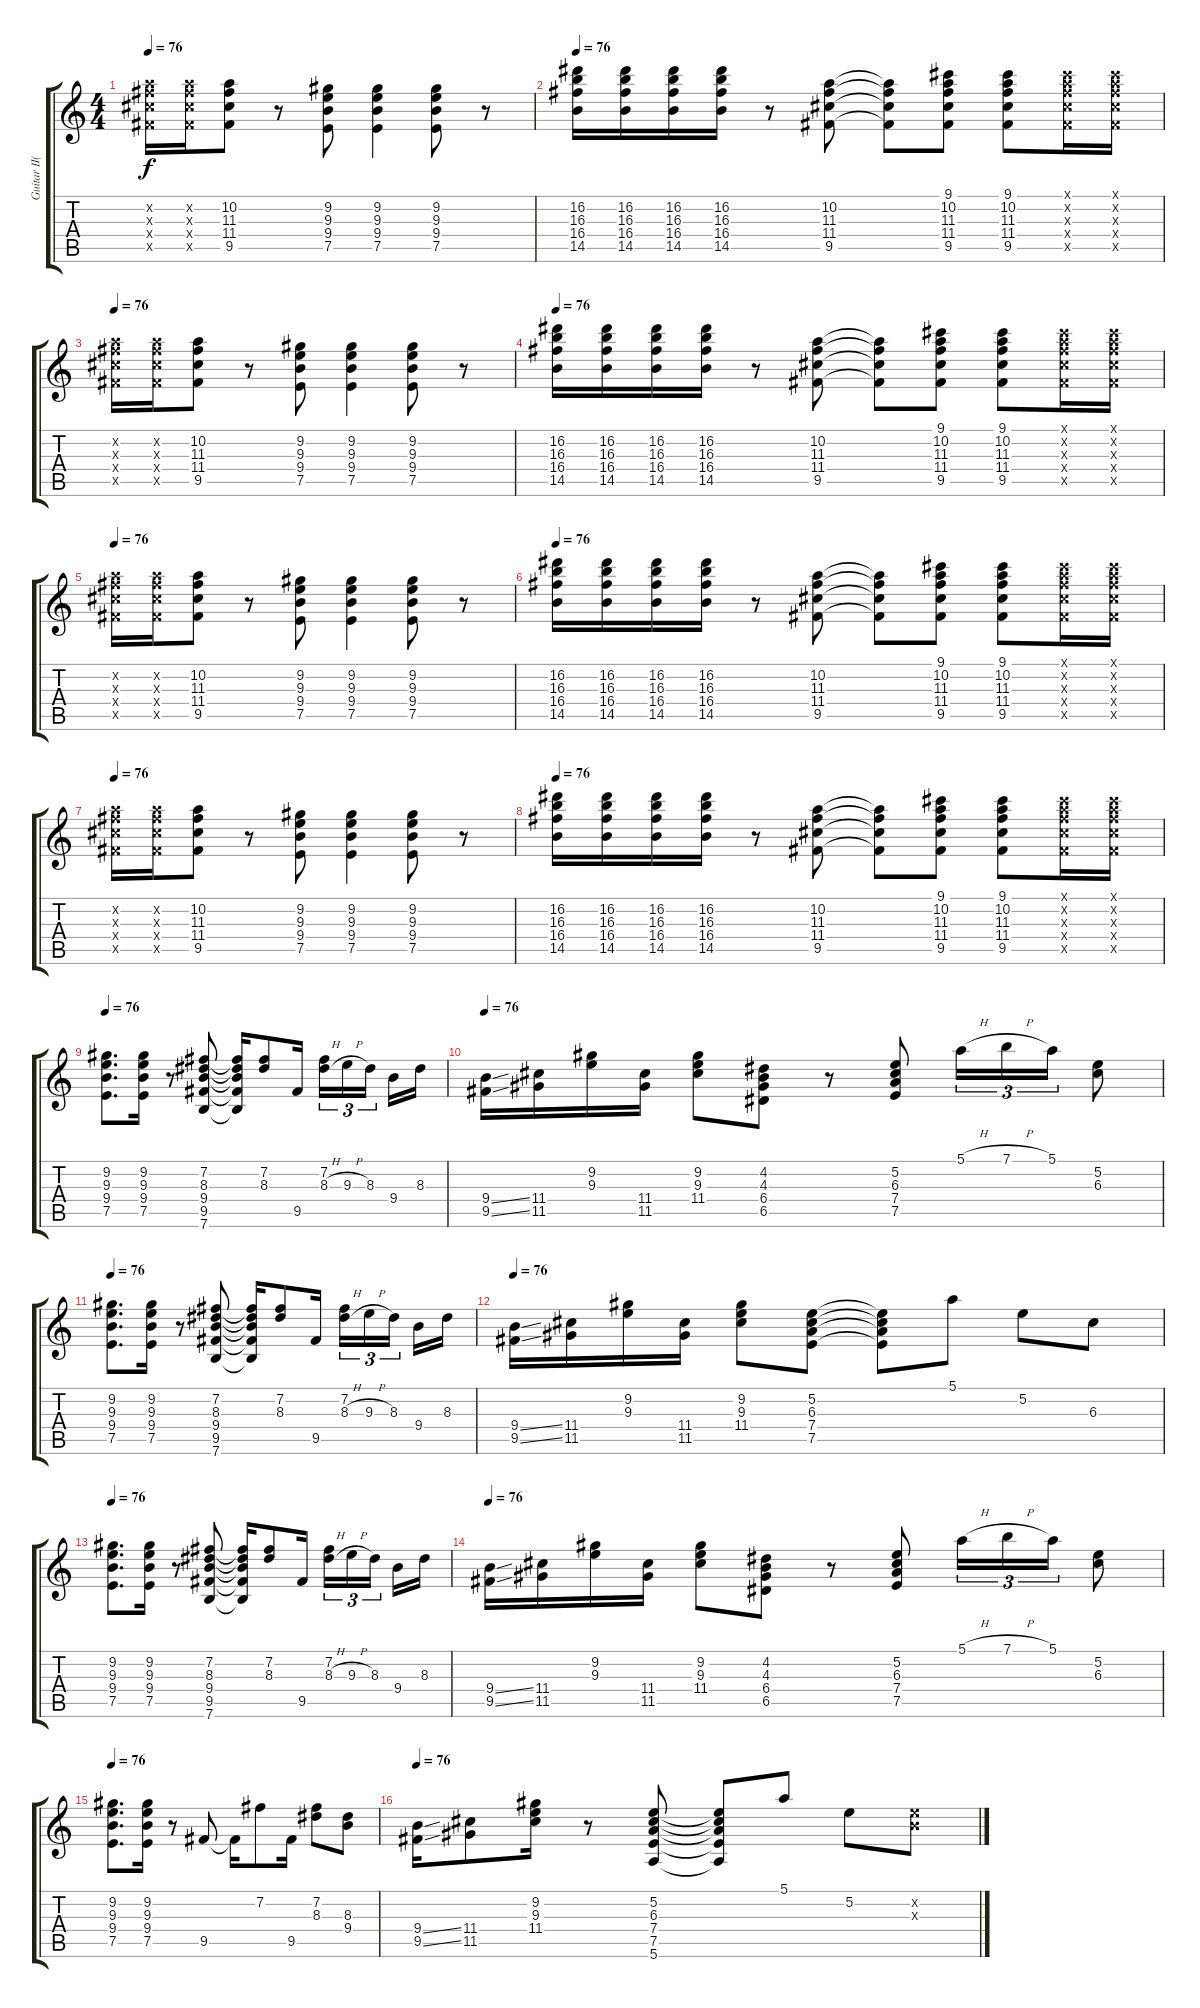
\track ("Guitar II(Slight Distortion)" "Guitar II(") {instrument electricguitarjazz}
\staff {score tabs}
\tuning (E4 B3 G3 D3 A2 E2) {hide}
\ts (4 4)
\tempo 76
\clef g2
\ks c
(10.2{x} 11.3{x} 11.4{x} 9.5{x}).16{dy f} (10.2{x} 11.3{x} 11.4{x} 9.5{x}).16 (10.2 11.3 11.4 9.5).8 r.8 (9.2 9.3 9.4 7.5).8 (9.2 9.3 9.4 7.5).4 (9.2 9.3 9.4 7.5).8 r.8 |
\tempo 76
(16.2 16.3 16.4 14.5).16 (16.2 16.3 16.4 14.5).16 (16.2 16.3 16.4 14.5).16 (16.2 16.3 16.4 14.5).16 r.8 (10.2 11.3 11.4 9.5).8 (10.2{t} 11.3{t} 11.4{t} 9.5{t}).8 (9.1 10.2 11.3 11.4 9.5).8 (9.1 10.2 11.3 11.4 9.5).8 (9.1{x} 10.2{x} 11.3{x} 11.4{x} 9.5{x}).16 (9.1{x} 10.2{x} 11.3{x} 11.4{x} 9.5{x}).16 |
\tempo 76
(10.2{x} 11.3{x} 11.4{x} 9.5{x}).16 (10.2{x} 11.3{x} 11.4{x} 9.5{x}).16 (10.2 11.3 11.4 9.5).8 r.8 (9.2 9.3 9.4 7.5).8 (9.2 9.3 9.4 7.5).4 (9.2 9.3 9.4 7.5).8 r.8 |
\tempo 76
(16.2 16.3 16.4 14.5).16 (16.2 16.3 16.4 14.5).16 (16.2 16.3 16.4 14.5).16 (16.2 16.3 16.4 14.5).16 r.8 (10.2 11.3 11.4 9.5).8 (10.2{t} 11.3{t} 11.4{t} 9.5{t}).8 (9.1 10.2 11.3 11.4 9.5).8 (9.1 10.2 11.3 11.4 9.5).8 (9.1{x} 10.2{x} 11.3{x} 11.4{x} 9.5{x}).16 (9.1{x} 10.2{x} 11.3{x} 11.4{x} 9.5{x}).16 |
\tempo 76
(10.2{x} 11.3{x} 11.4{x} 9.5{x}).16 (10.2{x} 11.3{x} 11.4{x} 9.5{x}).16 (10.2 11.3 11.4 9.5).8 r.8 (9.2 9.3 9.4 7.5).8 (9.2 9.3 9.4 7.5).4 (9.2 9.3 9.4 7.5).8 r.8 |
\tempo 76
(16.2 16.3 16.4 14.5).16 (16.2 16.3 16.4 14.5).16 (16.2 16.3 16.4 14.5).16 (16.2 16.3 16.4 14.5).16 r.8 (10.2 11.3 11.4 9.5).8 (10.2{t} 11.3{t} 11.4{t} 9.5{t}).8 (9.1 10.2 11.3 11.4 9.5).8 (9.1 10.2 11.3 11.4 9.5).8 (9.1{x} 10.2{x} 11.3{x} 11.4{x} 9.5{x}).16 (9.1{x} 10.2{x} 11.3{x} 11.4{x} 9.5{x}).16 |
\tempo 76
(10.2{x} 11.3{x} 11.4{x} 9.5{x}).16 (10.2{x} 11.3{x} 11.4{x} 9.5{x}).16 (10.2 11.3 11.4 9.5).8 r.8 (9.2 9.3 9.4 7.5).8 (9.2 9.3 9.4 7.5).4 (9.2 9.3 9.4 7.5).8 r.8 |
\tempo 76
(16.2 16.3 16.4 14.5).16 (16.2 16.3 16.4 14.5).16 (16.2 16.3 16.4 14.5).16 (16.2 16.3 16.4 14.5).16 r.8 (10.2 11.3 11.4 9.5).8 (10.2{t} 11.3{t} 11.4{t} 9.5{t}).8 (9.1 10.2 11.3 11.4 9.5).8 (9.1 10.2 11.3 11.4 9.5).8 (9.1{x} 10.2{x} 11.3{x} 11.4{x} 9.5{x}).16 (9.1{x} 10.2{x} 11.3{x} 11.4{x} 9.5{x}).16 |
\tempo 76
(9.2 9.3 9.4 7.5).8{d} (9.2 9.3 9.4 7.5).16 r.8 (7.2 8.3 9.4 9.5 7.6).8 (7.2{t} 8.3{t} 9.4{t} 9.5{t} 7.6{t}).16 (7.2 8.3).8 9.5.16 (7.2 8.3{h}).16{tu (3 2)} 9.3{h}.16{tu (3 2)} 8.3.16{tu (3 2)} 9.4.16 8.3.16 |
\tempo 76
(9.4{ss} 9.5{ss}).16 (11.4 11.5).16 (9.2 9.3).16 (11.4 11.5).16 (9.2 9.3 11.4).8 (4.2 4.3 6.4 6.5).8 r.8 (5.2 6.3 7.4 7.5).8 5.1{h}.16{tu (3 2)} 7.1{h}.16{tu (3 2)} 5.1.16{tu (3 2)} (5.2 6.3).8 |
\tempo 76
(9.2 9.3 9.4 7.5).8{d} (9.2 9.3 9.4 7.5).16 r.8 (7.2 8.3 9.4 9.5 7.6).8 (7.2{t} 8.3{t} 9.4{t} 9.5{t} 7.6{t}).16 (7.2 8.3).8 9.5.16 (7.2 8.3{h}).16{tu (3 2)} 9.3{h}.16{tu (3 2)} 8.3.16{tu (3 2)} 9.4.16 8.3.16 |
\tempo 76
(9.4{ss} 9.5{ss}).16 (11.4 11.5).16 (9.2 9.3).16 (11.4 11.5).16 (9.2 9.3 11.4).8 (5.2 6.3 7.4 7.5).8 (5.2{t} 6.3{t} 7.4{t} 7.5{t}).8 5.1.8 5.2.8 6.3.8 |
\tempo 76
(9.2 9.3 9.4 7.5).8{d} (9.2 9.3 9.4 7.5).16 r.8 (7.2 8.3 9.4 9.5 7.6).8 (7.2{t} 8.3{t} 9.4{t} 9.5{t} 7.6{t}).16 (7.2 8.3).8 9.5.16 (7.2 8.3{h}).16{tu (3 2)} 9.3{h}.16{tu (3 2)} 8.3.16{tu (3 2)} 9.4.16 8.3.16 |
\tempo 76
(9.4{ss} 9.5{ss}).16 (11.4 11.5).16 (9.2 9.3).16 (11.4 11.5).16 (9.2 9.3 11.4).8 (4.2 4.3 6.4 6.5).8 r.8 (5.2 6.3 7.4 7.5).8 5.1{h}.16{tu (3 2)} 7.1{h}.16{tu (3 2)} 5.1.16{tu (3 2)} (5.2 6.3).8 |
\tempo 76
(9.2 9.3 9.4 7.5).8{d} (9.2 9.3 9.4 7.5).16 r.8 9.5.8 9.5{t}.16 7.2.8 9.5.16 (7.2 8.3).8 (8.3 9.4).8 |
\tempo 76
(9.4{ss} 9.5{ss}).16 (11.4 11.5).8 (9.2 9.3 11.4).16 r.8 (5.2 6.3 7.4 7.5 5.6).8 (5.2{t} 6.3{t} 7.4{t} 7.5{t} 5.6{t}).8 5.1.8 5.2.8 (5.2{x} 4.3{x}).8
